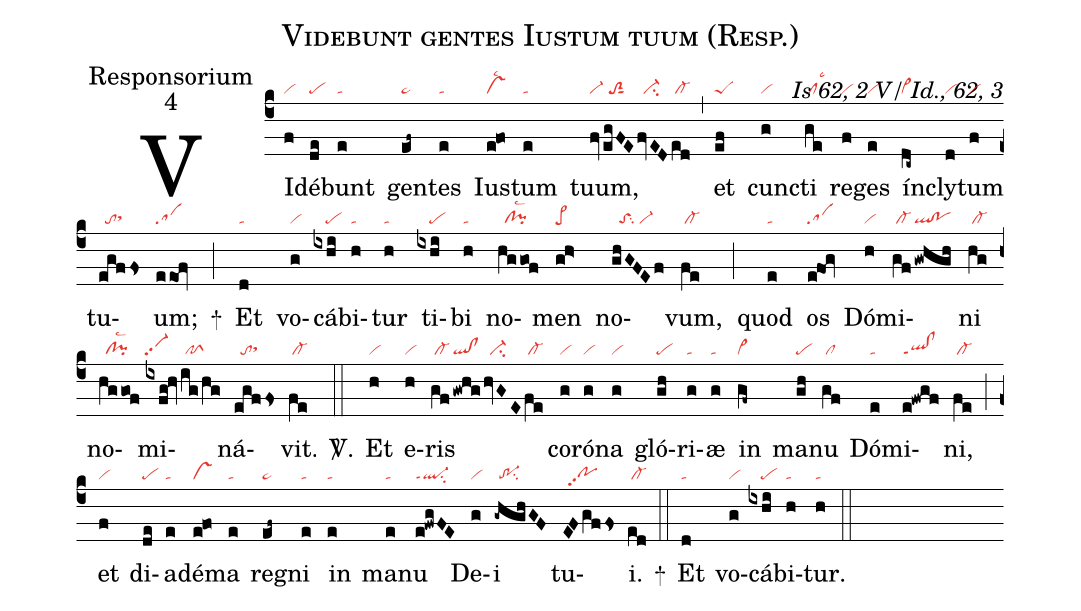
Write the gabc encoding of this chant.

name:Videbunt gentes Iustum tuum (Resp.);
office-part:Responsorium;
mode:4;
commentary:Is 62, 2 V/ Id., 62, 3;
nabc-lines:1;
%%
(c4)
VI(f|vi)dé(de|pe)bunt(e|ta) gen(ef~|pe~)tes(e|ta) Ius(e!fo|vslsc2)tum(e|ta) t{uu}m,(fv|vi-|egFE|//toS2sut1|fvED|//ci-|ed|/cl-) (,)
et(ef|peS) cunc(g|vi)ti(ge|/cllsc3) re(f|vi)ges(e|vi) ín(dc~|cl~)cly(d|vi)tum(f|vi) tu(egffs|//tosthh)um;(eeOf|sa) +(;)
Et(d|ta) vo(g|vi)cá(ixhi|////pe)bi(h|ta)tur(h|ta) ti(ixhi|////pe)bi(h|ta) no(hggof|//cl!pilsc2)men(gh>|pe>) no(ghGFEf|//toSsu2/vi-)vum,(fe|/cl-) (;)
quod(e|ta) os(efOg|sa) Dó(h|vi)mi(gf|/cl-|!gwhgh|ql!po)ni(hg|/cl-) no(hggof|//cl!pilsc2)mi(ixfg!hv|vi-pp2|/ig/hg|/pfS)ná(egffs|//tosthh)vit.(fe|/cl-) <sp>V/</sp>.(::)
Et(h|vi) e(h|vi)ris(gf|/cl-|!gwhg|ql!cl|/hvGE|//ci-|fe|/cl-) co(g|vi)ró(g|vi)na(g|vi) gló(gh|pe)ri(g|ta)æ(g|ta) in(gf~|cl~) ma(gh|pe)nu(gf|/cl) Dó(e|ta)mi(e!fwgf|ql!clppt1)ni,(fe|/cl-) (;)
et(f|vi) di(de|pe)a(e|ta)dé(e!fo|vs)ma(e|ta) re(ef~|pe~)gni(e|ta) in(e|ta) ma(e|ta)nu(e!fwgFE|ql-ppt1su2) De(g|vi)i(-ghghGF|/tr-1su2) tu(EFgffs|//pohgpp2)i.(ed|/cl-) +(::)
Et(d|ta) vo(g|vi)cá(ixhi|////pe)bi(h|ta)tur.(h|ta) (::)
